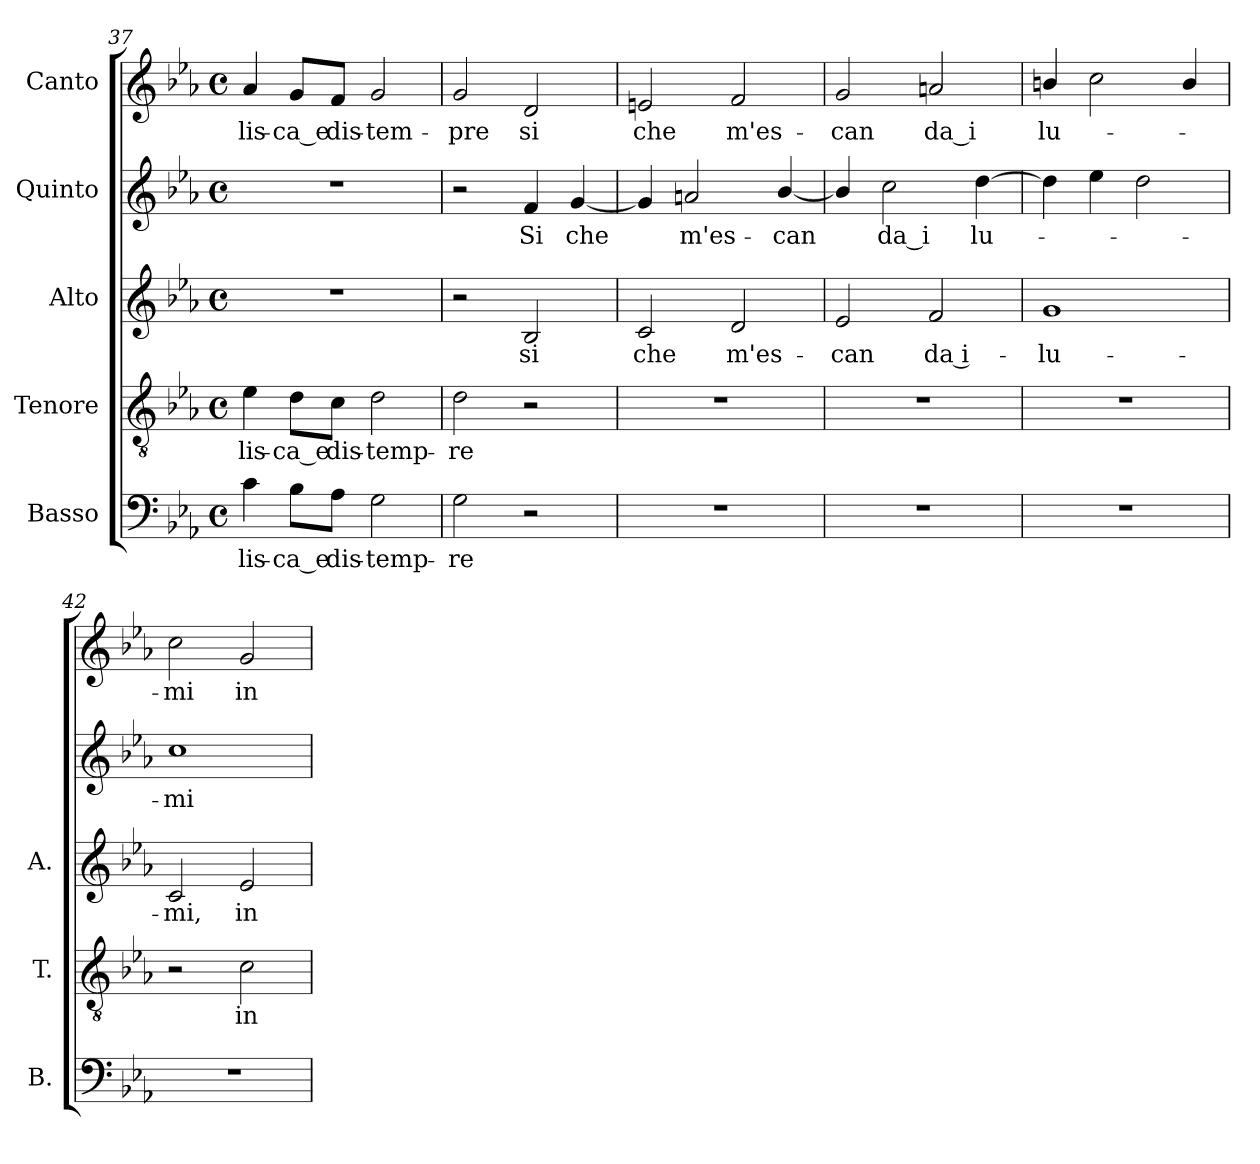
**kern	**text	**kern	**text	**kern	**text	**kern	**text	**kern	**text
*part5	*part5	*part4	*part4	*part3	*part3	*part2	*part2	*part1	*part1
*staff5	*staff5	*staff4	*staff4	*staff3	*staff3	*staff2	*staff2	*staff1	*staff1
*I"Basso	*	*I"Tenore	*	*I"Alto	*	*I"Quinto	*	*I"Canto	*
*I'B.	*	*I'T.	*	*I'A.	*	*	*	*	*
*clefF4	*	*clefGv2	*	*clefG2	*	*clefG2	*	*clefG2	*
*	*	*ITrd7c12	*	*	*	*	*	*	*
*k[b-e-a-]	*	*k[b-e-a-]	*	*k[b-e-a-]	*	*k[b-e-a-]	*	*k[b-e-a-]	*
*E-:	*	*E-:	*	*E-:	*	*E-:	*	*E-:	*
*M4/4	*	*M4/4	*	*M4/4	*	*M4/4	*	*M4/4	*
*met(c)	*	*met(c)	*	*met(c)	*	*met(c)	*	*met(c)	*
=37	=37	=37	=37	=37	=37	=37	=37	=37	=37
!	!LO:LY:b:color=#000000	!	!	!	!	!	!	!	!
!	!	!	!LO:LY:b:color=#000000	!	!	!	!	!	!
!	!	!	!	!	!	!	!	!	!LO:LY:b:color=#000000
4ci\	-lis-	4E-i\	-lis-	1r	.	1r	.	4a-i/	-lis-
!	!LO:LY:b:color=#000000	!	!	!	!	!	!	!	!
!	!	!	!LO:LY:b:color=#000000	!	!	!	!	!	!
!	!	!	!	!	!	!	!	!	!LO:LY:b:color=#000000
8B-i\L	-ca_e	8Di\L	-ca_e	.	.	.	.	8gi/L	-ca_e
!	!LO:LY:b:color=#000000	!	!	!	!	!	!	!	!
!	!	!	!LO:LY:b:color=#000000	!	!	!	!	!	!
!	!	!	!	!	!	!	!	!	!LO:LY:b:color=#000000
8A-i\J	dis-	8Ci\J	dis-	.	.	.	.	8fi/J	dis-
!	!LO:LY:b:color=#000000	!	!	!	!	!	!	!	!
!	!	!	!LO:LY:b:color=#000000	!	!	!	!	!	!
!	!	!	!	!	!	!	!	!	!LO:LY:b:color=#000000
2Gi\	-temp-	2Di\	-temp-	.	.	.	.	2gi/	-tem-
=38	=38	=38	=38	=38	=38	=38	=38	=38	=38
!	!LO:LY:b:color=#000000	!	!	!	!	!	!	!	!
!	!	!	!LO:LY:b:color=#000000	!	!	!	!	!	!
!	!	!	!	!	!	!	!	!	!LO:LY:b:color=#000000
2Gi\	-re	2Di\	-re	2r	.	2r	.	2gi/	-pre
!	!	!	!	!	!LO:LY:b:color=#000000	!	!	!	!
!	!	!	!	!	!	!	!LO:LY:b:color=#000000	!	!
!	!	!	!	!	!	!	!	!	!LO:LY:b:color=#000000
2r	.	2r	.	2B-i/	si	4fi/	Si	2di/	si
!	!	!	!	!	!	!	!LO:LY:b:color=#000000	!	!
.	.	.	.	.	.	[<4gi/	che	.	.
!!LO:PB:g=z
=39	=39	=39	=39	=39	=39	=39	=39	=39	=39
!	!	!	!	!	!LO:LY:b:color=#000000	!	!	!	!
!	!	!	!	!	!	!	!	!	!LO:LY:b:color=#000000
1r	.	1r	.	2ci/	che	4gi/]	.	2eni/	che
!	!	!	!	!	!	!	!LO:LY:b:color=#000000	!	!
.	.	.	.	.	.	2ani/	m'es-	.	.
!	!	!	!	!	!LO:LY:b:color=#000000	!	!	!	!
!	!	!	!	!	!	!	!	!	!LO:LY:b:color=#000000
.	.	.	.	2di/	m'es-	.	.	2fi/	m'es-
!	!	!	!	!	!	!	!LO:LY:b:color=#000000	!	!
.	.	.	.	.	.	[<4b-i/	-can	.	.
=40	=40	=40	=40	=40	=40	=40	=40	=40	=40
!	!	!	!	!	!LO:LY:b:color=#000000	!	!	!	!
!	!	!	!	!	!	!	!	!	!LO:LY:b:color=#000000
1r	.	1r	.	2e-i/	-can	4b-i/]	.	2gi/	-can
!	!	!	!	!	!	!	!LO:LY:b:color=#000000	!	!
.	.	.	.	.	.	2cci\	da_i	.	.
!	!	!	!	!	!LO:LY:b:color=#000000	!	!	!	!
!	!	!	!	!	!	!	!	!	!LO:LY:b:color=#000000
.	.	.	.	2fi/	da i-	.	.	2ani/	da_i
!	!	!	!	!	!	!	!LO:LY:b:color=#000000	!	!
.	.	.	.	.	.	[>4ddi\	lu-	.	.
=41	=41	=41	=41	=41	=41	=41	=41	=41	=41
!	!	!	!	!	!LO:LY:b:color=#000000	!	!	!	!
!	!	!	!	!	!	!	!	!	!LO:LY:b:color=#000000
1r	.	1r	.	1gi	-lu-	4ddi\]	.	4bni/	lu-
.	.	.	.	.	.	4ee-i\	.	2cci\	.
.	.	.	.	.	.	2ddi\	.	.	.
.	.	.	.	.	.	.	.	4bi/	.
=42	=42	=42	=42	=42	=42	=42	=42	=42	=42
!	!	!	!	!	!LO:LY:b:color=#000000	!	!	!	!
!	!	!	!	!	!	!	!LO:LY:b:color=#000000	!	!
!	!	!	!	!	!	!	!	!	!LO:LY:b:color=#000000
1r	.	2r	.	2ci/	-mi,	1cci	-mi	2cci\	-mi
!	!	!	!LO:LY:b:color=#000000	!	!	!	!	!	!
!	!	!	!	!	!LO:LY:b:color=#000000	!	!	!	!
!	!	!	!	!	!	!	!	!	!LO:LY:b:color=#000000
.	.	2Ci\	in	2e-i/	in	.	.	2gi/	in
=	=	=	=	=	=	=	=	=	=
*-	*-	*-	*-	*-	*-	*-	*-	*-	*-
